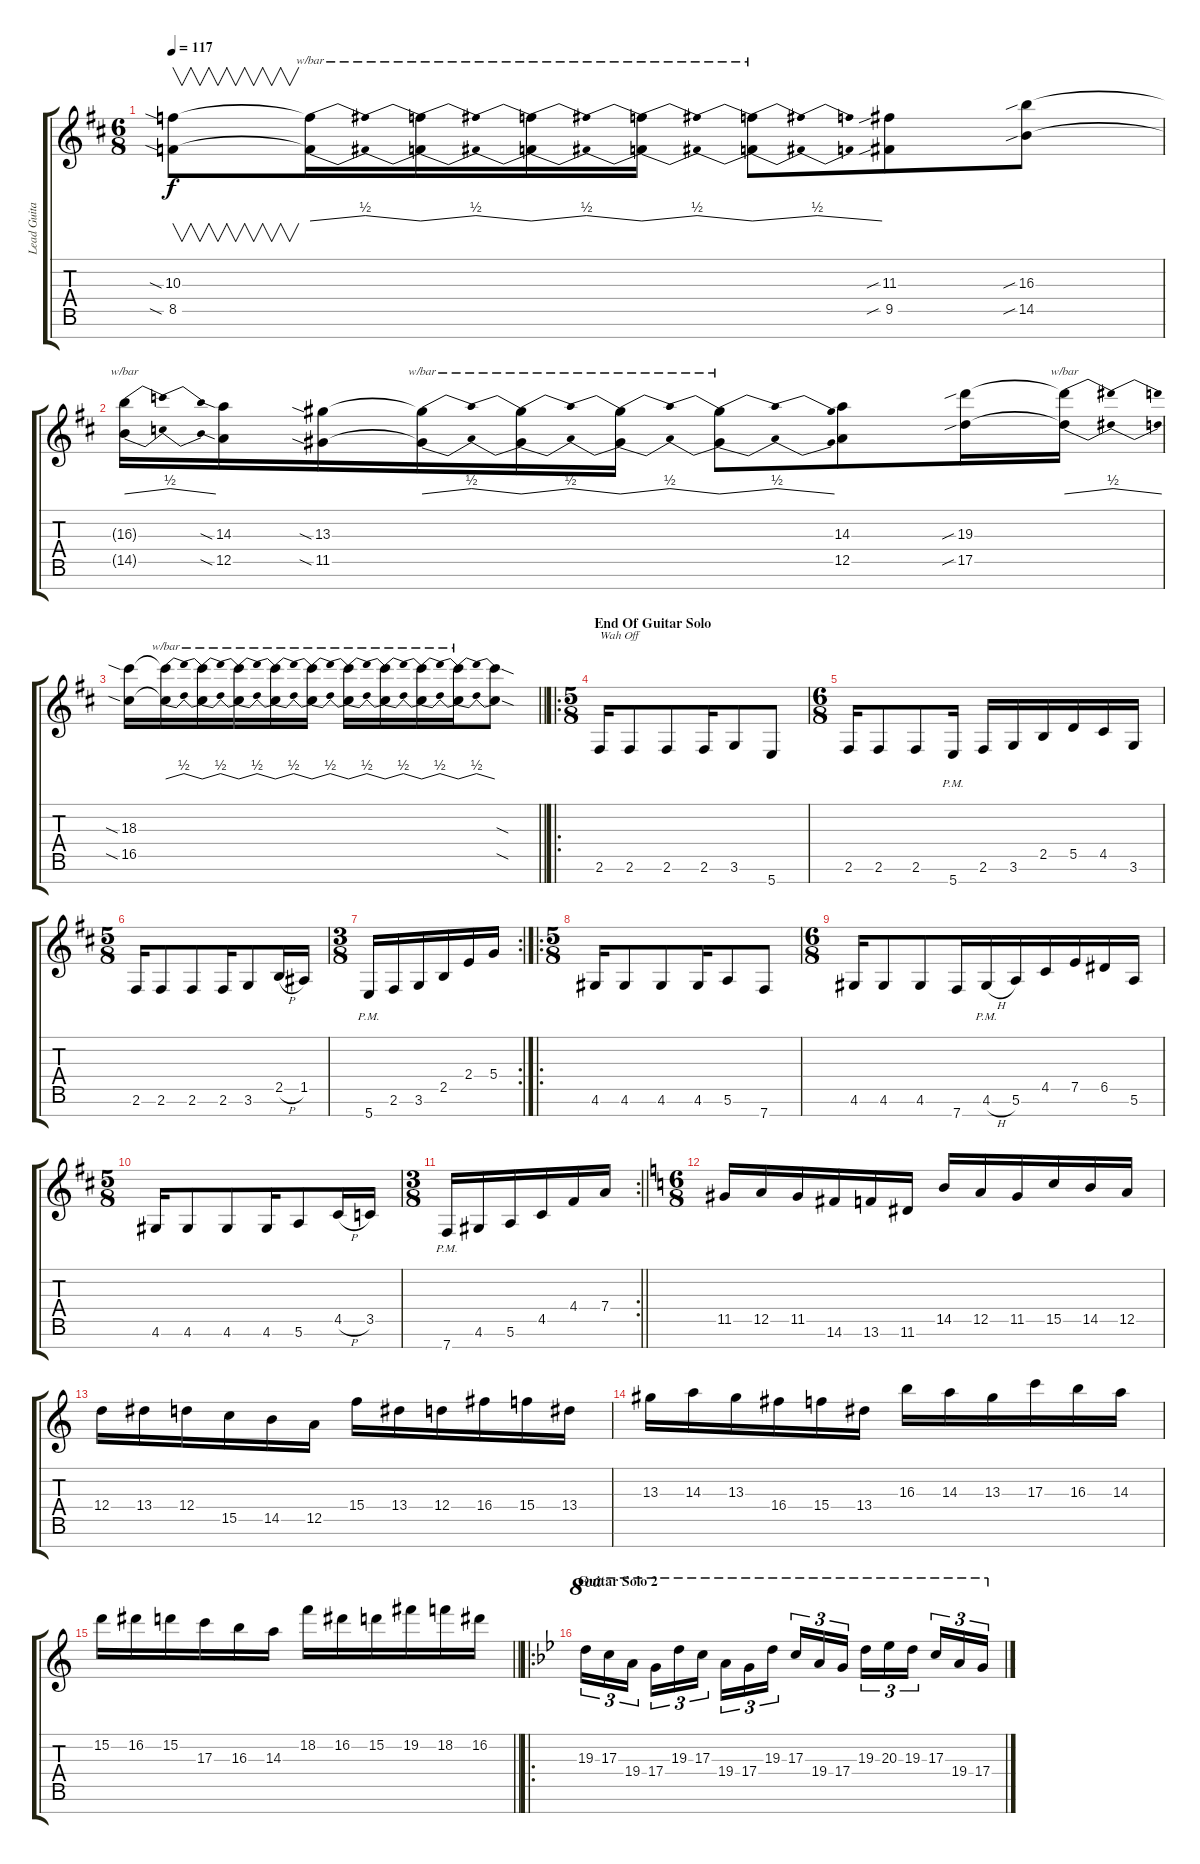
\track ("Lead Guitar 1" "Lead Guita") {instrument overdrivenguitar}
\staff {score tabs}
\tuning (E4 B3 G3 D3 A2 E2 B1) {hide}
\ts (6 8)
\tempo 117
\clef g2
\ks d
(10.3{sia} 8.5{sia}).8{v dy f} (10.3{t} 8.5{t}).16{tbe (dip default 0 0 30 2 60 0)} (10.3{t} 8.5{t}).16{tbe (dip default 0 0 30 2 60 0)} (10.3{t} 8.5{t}).16{tbe (dip default 0 0 30 2 60 0)} (10.3{t} 8.5{t}).16{tbe (dip default 0 0 30 2 60 0)} (10.3{t} 8.5{t}).8{tbe (dip default 0 0 30 2 60 0)} (11.3{sib} 9.5{sib}).8 (16.3{sib} 14.5{sib}).8 |
(16.3{t} 14.5{t}).16{tbe (dip default 0 0 30 2 60 0)} (14.3{sia} 12.5{sia}).16 (13.3{sia} 11.5{sia}).16 (13.3{t} 11.5{t}).16{tbe (dip default 0 0 30 2 60 0)} (13.3{t} 11.5{t}).16{tbe (dip default 0 0 30 2 60 0)} (13.3{t} 11.5{t}).16{tbe (dip default 0 0 30 2 60 0)} (13.3{t} 11.5{t}).8{tbe (dip default 0 0 30 2 60 0)} (14.3 12.5).8 (19.3{sib} 17.5{sib}).16 (19.3{t} 17.5{t}).16{tbe (dip default 0 0 30 2 60 0)} |
\barLineRight lightlight
(18.3{sia} 16.5{sia}).16 (18.3{t} 16.5{t}).16{tbe (dip default 0 0 30 2 60 0)} (18.3{t} 16.5{t}).16{tbe (dip default 0 0 30 2 60 0)} (18.3{t} 16.5{t}).16{tbe (dip default 0 0 30 2 60 0)} (18.3{t} 16.5{t}).16{tbe (dip default 0 0 30 2 60 0)} (18.3{t} 16.5{t}).16{tbe (dip default 0 0 30 2 60 0)} (18.3{t} 16.5{t}).16{tbe (dip default 0 0 30 2 60 0)} (18.3{t} 16.5{t}).16{tbe (dip default 0 0 30 2 60 0)} (18.3{t} 16.5{t}).16{tbe (dip default 0 0 30 2 60 0)} (18.3{t} 16.5{t}).16{tbe (dip default 0 0 30 2 60 0)} (18.3{sod t} 16.5{sod t}).8 |
\ro
\ts (5 8)
\section ("" "End Of Guitar Solo")
2.6.16{txt "Wah Off" instrument distortionguitar} 2.6.8{beam merge} 2.6.8{beam merge} 2.6.16{beam merge} 3.6.8 5.7.8 |
\ts (6 8)
2.6.16 2.6.8 2.6.8 5.7{pm}.16 2.6.16 3.6.16 2.5.16 5.5.16 4.5.16 3.6.16 |
\ts (5 8)
2.6.16 2.6.8{beam merge} 2.6.8{beam merge} 2.6.16{beam merge} 3.6.8{beam merge} 2.5{h}.16 1.5.16 |
\rc 2
\ts (3 8)
5.7{pm}.16 2.6.16{beam merge} 3.6.16 2.5.16{beam merge} 2.4.16 5.4.16 |
\ro
\ts (5 8)
4.6.16 4.6.8{beam merge} 4.6.8{beam merge} 4.6.16{beam merge} 5.6.8 7.7.8 |
\ts (6 8)
4.6.16 4.6.8 4.6.8 7.7.16{beam merge} 4.6{h pm}.16 5.6.16 4.5.16 7.5.16 6.5.16 5.6.16 |
\ts (5 8)
4.6.16 4.6.8{beam merge} 4.6.8{beam merge} 4.6.16{beam merge} 5.6.8{beam merge} 4.5{h}.16 3.5.16 |
\rc 2
\ts (3 8)
\barLineRight lightlight
7.7{pm}.16 4.6.16 5.6.16 4.5.16 4.4.16 7.4.16 |
\ts (6 8)
\ks c
11.5.16 12.5.16 11.5.16 14.6.16 13.6.16 11.6.16 14.5.16 12.5.16 11.5.16 15.5.16 14.5.16 12.5.16 |
12.4.16 13.4.16 12.4.16 15.5.16 14.5.16 12.5.16 15.4.16 13.4.16 12.4.16 16.4.16 15.4.16 13.4.16 |
13.3.16 14.3.16 13.3.16 16.4.16 15.4.16 13.4.16 16.3.16 14.3.16 13.3.16 17.3.16 16.3.16 14.3.16 |
\barLineRight lightlight
15.2.16 16.2.16 15.2.16 17.3.16 16.3.16 14.3.16 18.2.16 16.2.16 15.2.16 19.2.16 18.2.16 16.2.16 |
\ro
\section ("" "Guitar Solo 2")
\ks bb
19.3.16{tu (3 2) ot 8va} 17.3.16{tu (3 2) ot 8va} 19.4.16{tu (3 2) ot 8va beam splitsecondary} 17.4.16{tu (3 2) ot 8va} 19.3.16{tu (3 2) ot 8va} 17.3.16{tu (3 2) ot 8va beam splitsecondary} 19.4.16{tu (3 2) ot 8va} 17.4.16{tu (3 2) ot 8va} 19.3.16{tu (3 2) ot 8va} 17.3.16{tu (3 2) ot 8va} 19.4.16{tu (3 2) ot 8va} 17.4.16{tu (3 2) ot 8va beam splitsecondary} 19.3.16{tu (3 2) ot 8va} 20.3.16{tu (3 2) ot 8va} 19.3.16{tu (3 2) ot 8va beam splitsecondary} 17.3.16{tu (3 2) ot 8va} 19.4.16{tu (3 2) ot 8va} 17.4.16{tu (3 2) ot 8va}
